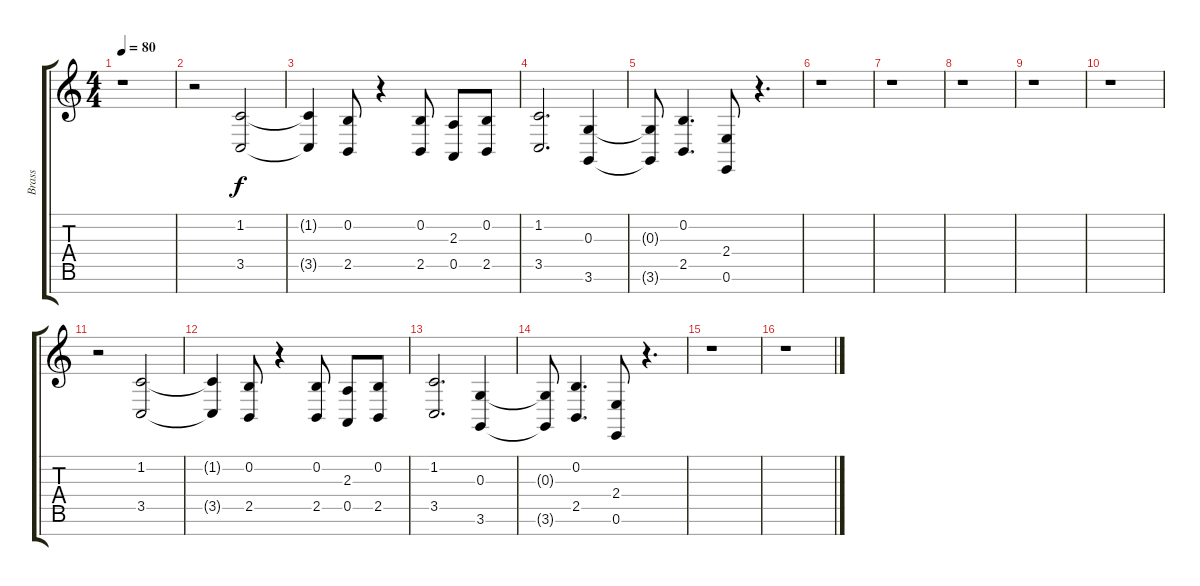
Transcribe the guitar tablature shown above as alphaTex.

\track ("Brass" "Brass") {instrument brasssection}
\staff {score tabs}
\tuning (E4 B3 G3 D3 A2 E2 B1) {hide}
\ts (4 4)
\tempo 80
\clef g2
\ks c
r.1{dy f} |
r.2 (1.2 3.5).2{instrument brasssection} |
(1.2{t} 3.5{t}).4 (0.2 2.5).8 r.4 (0.2 2.5).8 (2.3 0.5).8 (0.2 2.5).8 |
(1.2 3.5).2{d} (0.3 3.6).4 |
(0.3{t} 3.6{t}).8 (0.2 2.5).4{d} (2.4 0.6).8 r.4{d} |
r.1 |
r.1 |
r.1 |
r.1 |
r.1 |
r.2 (1.2 3.5).2 |
(1.2{t} 3.5{t}).4 (0.2 2.5).8 r.4 (0.2 2.5).8 (2.3 0.5).8 (0.2 2.5).8 |
(1.2 3.5).2{d} (0.3 3.6).4 |
(0.3{t} 3.6{t}).8 (0.2 2.5).4{d} (2.4 0.6).8 r.4{d} |
r.1 |
r.1
